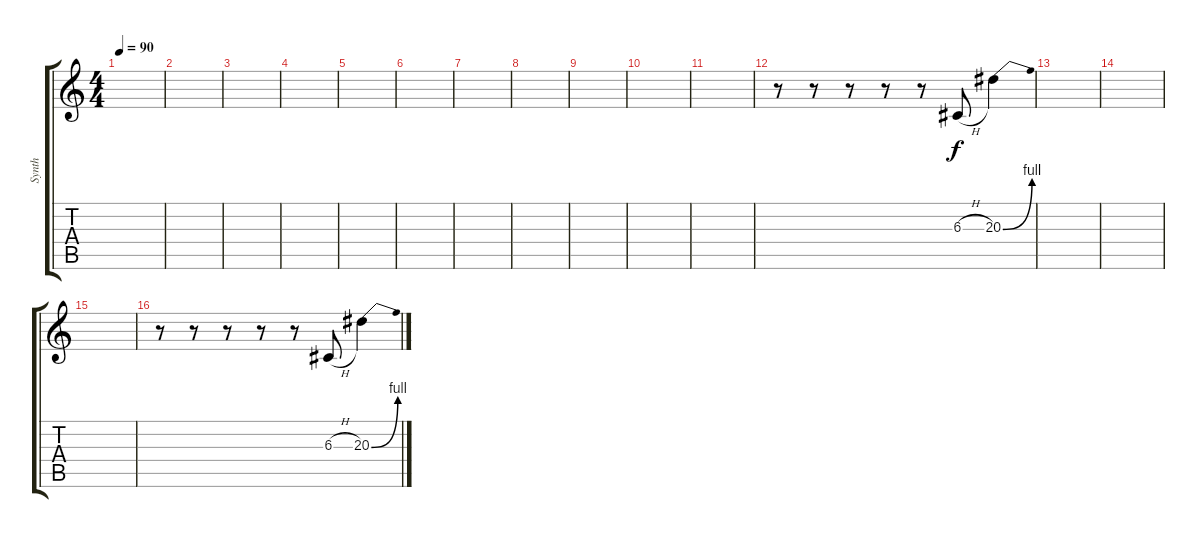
\track ("Synth" "Synth") {instrument tremolostrings}
\staff {score tabs}
\tuning (E4 B3 G3 D3 A2 E2) {hide}
\ts (4 4)
\tempo 90
\clef g2
\ks c
|
|
|
|
|
|
|
|
|
|
|
r.8 r.8 r.8 r.8 r.8 6.3{h}.8 20.3{be (bend 0 0 60 4)}.4 |
|
|
|
r.8 r.8 r.8 r.8 r.8 6.3{h}.8 20.3{be (bend 0 0 60 4)}.4
